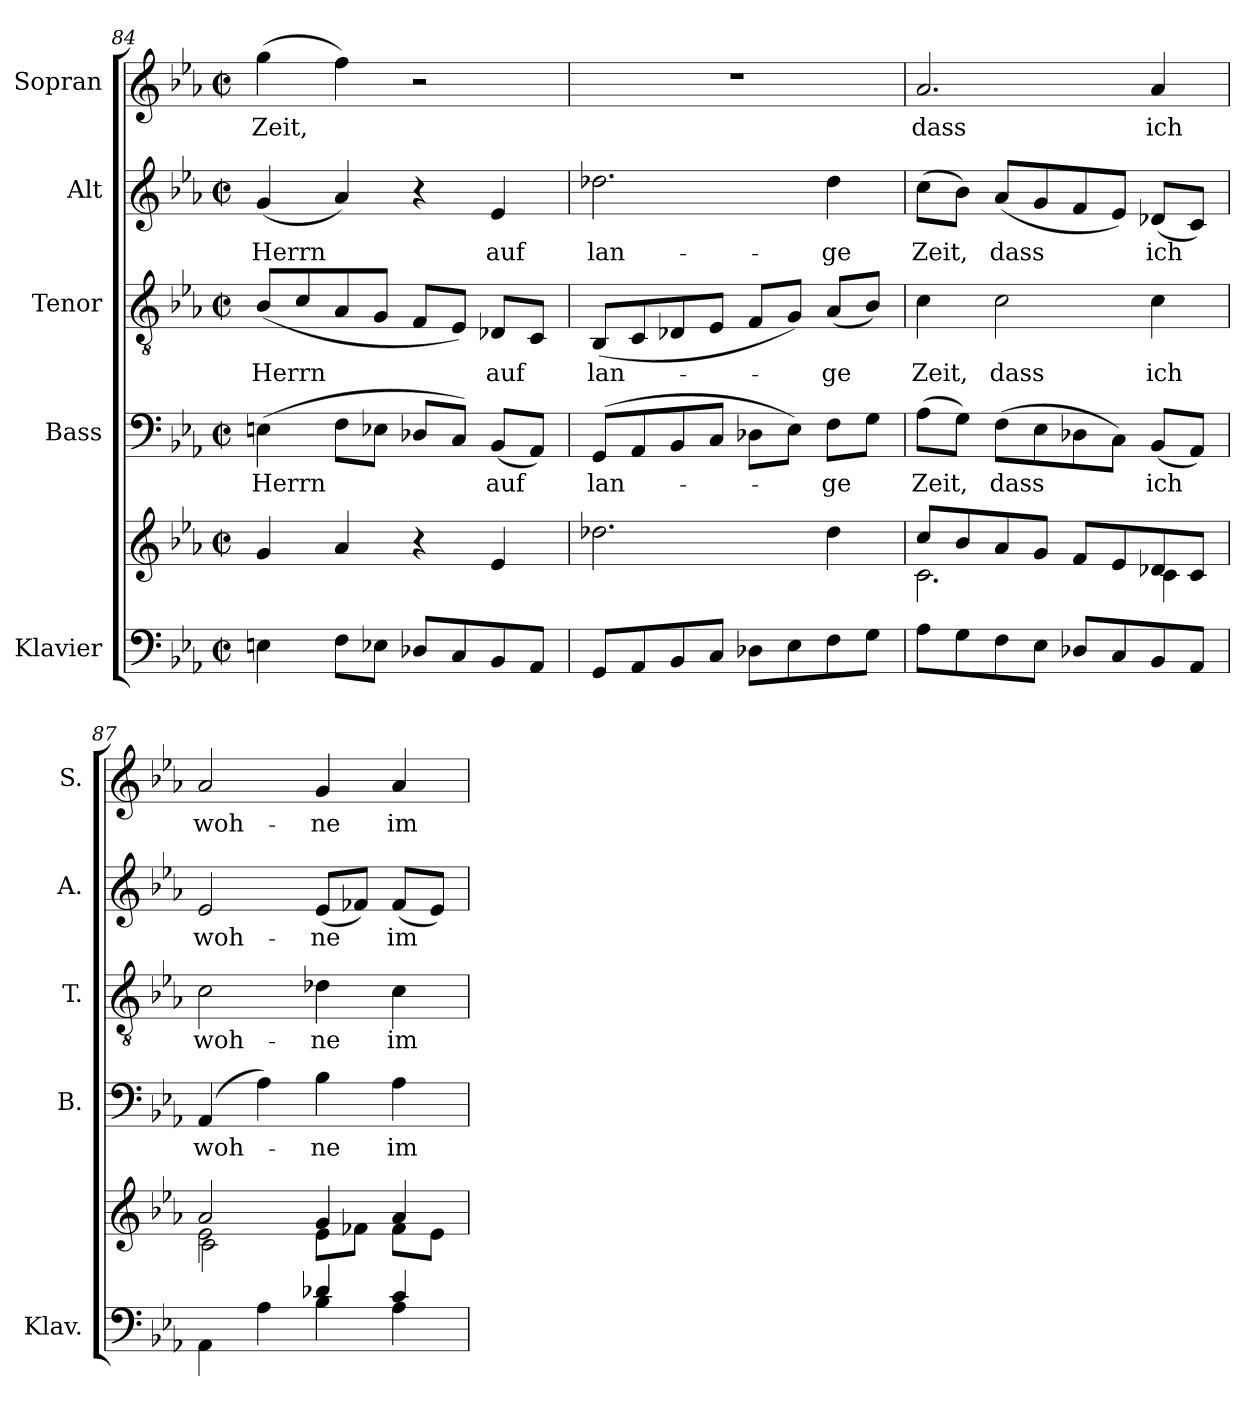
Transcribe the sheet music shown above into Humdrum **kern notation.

**kern	**kern	**kern	**text	**kern	**text	**kern	**text	**kern	**text
*part5	*part5	*part4	*part4	*part3	*part3	*part2	*part2	*part1	*part1
*staff6	*staff5	*staff4	*staff4	*staff3	*staff3	*staff2	*staff2	*staff1	*staff1
*I"Klavier	*	*I"Bass	*	*I"Tenor	*	*I"Alt	*	*I"Sopran	*
*I'Klav.	*	*I'B.	*	*I'T.	*	*I'A.	*	*I'S.	*
!!LO:PB:g=z
*clefF4	*clefG2	*clefF4	*	*clefGv2	*	*clefG2	*	*clefG2	*
*	*	*	*	*ITrd7c12	*	*	*	*	*
*k[b-e-a-]	*k[b-e-a-]	*k[b-e-a-]	*	*k[b-e-a-]	*	*k[b-e-a-]	*	*k[b-e-a-]	*
*E-:	*E-:	*E-:	*	*E-:	*	*E-:	*	*E-:	*
*M2/2	*M2/2	*M2/2	*	*M2/2	*	*M2/2	*	*M2/2	*
*met(c|)	*met(c|)	*met(c|)	*	*met(c|)	*	*met(c|)	*	*met(c|)	*
=84	=84	=84	=84	=84	=84	=84	=84	=84	=84
!	!	!	!LO:LY:b:color=#000000	!	!	!	!	!	!
!	!	!	!	!	!LO:LY:b:color=#000000	!	!	!	!
!	!	!	!	!	!	!	!LO:LY:b:color=#000000	!	!
!	!	!	!	!	!	!	!	!	!LO:LY:b:color=#000000
4Eni\	4gi/	(4Eni\	Herrn	(8BB-i/L	Herrn	(4gi/	Herrn	(4ggi\	Zeit,
.	.	.	.	8Ci/	.	.	.	.	.
8Fi\L	4a-i/	8Fi\L	.	8AA-i/	.	4a-i/)	.	4ffi\)	.
8E-Xi\J	.	8E-Xi\J	.	8GGi/J	.	.	.	.	.
8D-Xi/L	4r	8D-Xi/L	.	8FFi/L	.	4r	.	2r	.
8Ci/	.	8Ci/J)	.	8EE-i/J)	.	.	.	.	.
!	!	!	!LO:LY:b:color=#000000	!	!	!	!	!	!
!	!	!	!	!	!LO:LY:b:color=#000000	!	!	!	!
!	!	!	!	!	!	!	!LO:LY:b:color=#000000	!	!
8BB-i/	4e-i/	(8BB-i/L	auf	8DD-Xi/L	auf	4e-i/	auf	.	.
8AA-i/J	.	8AA-i/J)	.	8CCi/J	.	.	.	.	.
=85	=85	=85	=85	=85	=85	=85	=85	=85	=85
!	!	!	!LO:LY:b:color=#000000	!	!	!	!	!	!
!	!	!	!	!	!LO:LY:b:color=#000000	!	!	!	!
!	!	!	!	!	!	!	!LO:LY:b:color=#000000	!	!
8GGi/L	2.dd-Xi\	(8GGi/L	lan-	(8BBB-i/L	lan-	2.dd-Xi\	lan-	1r	.
8AA-i/	.	8AA-i/	.	8CCi/	.	.	.	.	.
8BB-i/	.	8BB-i/	.	8DD-Xi/	.	.	.	.	.
8Ci/J	.	8Ci/J	.	8EE-i/J	.	.	.	.	.
8D-Xi\L	.	8D-Xi\L	.	8FFi/L	.	.	.	.	.
8E-i\	.	8E-i\J)	.	8GGi/J)	.	.	.	.	.
!	!	!	!LO:LY:b:color=#000000	!	!	!	!	!	!
!	!	!	!	!	!LO:LY:b:color=#000000	!	!	!	!
!	!	!	!	!	!	!	!LO:LY:b:color=#000000	!	!
8Fi\	4dd-i\	8Fi\L	-ge	(8AA-i/L	-ge	4dd-i\	-ge	.	.
8Gi\J	.	8Gi\J	.	8BB-i/J)	.	.	.	.	.
=86	=86	=86	=86	=86	=86	=86	=86	=86	=86
*	*^	*	*	*	*	*	*	*	*
!	!	!	!	!LO:LY:b:color=#000000	!	!	!	!	!	!
!	!	!	!	!	!	!LO:LY:b:color=#000000	!	!	!	!
!	!	!	!	!	!	!	!	!LO:LY:b:color=#000000	!	!
!	!	!	!	!	!	!	!	!	!	!LO:LY:b:color=#000000
8A-i\L	8cci/L	2.ci\	(8A-i\L	Zeit,	4Ci\	Zeit,	(8cci\L	Zeit,	2.a-i/	dass
8Gi\	8b-i/	.	8Gi\J)	.	.	.	8b-i\J)	.	.	.
!	!	!	!	!LO:LY:b:color=#000000	!	!	!	!	!	!
!	!	!	!	!	!	!LO:LY:b:color=#000000	!	!	!	!
!	!	!	!	!	!	!	!	!LO:LY:b:color=#000000	!	!
8Fi\	8a-i/	.	(8Fi\L	dass	2Ci\	dass	(8a-i/L	dass	.	.
8E-i\J	8gi/J	.	8E-i\	.	.	.	8gi/	.	.	.
8D-Xi/L	8fi/L	.	8D-Xi\	.	.	.	8fi/	.	.	.
8Ci/	8e-i/	.	8Ci\J)	.	.	.	8e-i/J)	.	.	.
!	!	!	!	!LO:LY:b:color=#000000	!	!	!	!	!	!
!	!	!	!	!	!	!LO:LY:b:color=#000000	!	!	!	!
!	!	!	!	!	!	!	!	!LO:LY:b:color=#000000	!	!
!	!	!	!	!	!	!	!	!	!	!LO:LY:b:color=#000000
8BB-i/	8d-Xi/	4ci\	(8BB-i/L	ich	4Ci\	ich	(8d-Xi/L	ich	4a-i/	ich
8AA-i/J	8ci/J	.	8AA-i/J)	.	.	.	8ci/J)	.	.	.
=87	=87	=87	=87	=87	=87	=87	=87	=87	=87	=87
*^	*	*^	*	*	*	*	*	*	*	*
!	!	!	!	!	!	!LO:LY:b:color=#000000	!	!	!	!	!	!
!	!	!	!	!	!	!	!	!LO:LY:b:color=#000000	!	!	!	!
!	!	!	!	!	!	!	!	!	!	!LO:LY:b:color=#000000	!	!
!	!	!	!	!	!	!	!	!	!	!	!	!LO:LY:b:color=#000000
2ryy	4AA-i\	2a-i/	2e-i\	2ci\	(4AA-i/	woh-	2Ci\	woh-	2e-i/	woh-	2a-i/	woh-
.	4A-i\	.	.	.	4A-i\)	.	.	.	.	.	.	.
!	!	!	!	!	!	!LO:LY:b:color=#000000	!	!	!	!	!	!
!	!	!	!	!	!	!	!	!LO:LY:b:color=#000000	!	!	!	!
!	!	!	!	!	!	!	!	!	!	!LO:LY:b:color=#000000	!	!
!	!	!	!	!	!	!	!	!	!	!	!	!LO:LY:b:color=#000000
4d-Xi/	4B-i\	4gi/	8e-i\L	2ryy	4B-i\	-ne	4D-Xi\	-ne	(8e-i/L	-ne	4gi/	-ne
.	.	.	8f-Xi\J	.	.	.	.	.	8f-Xi/J)	.	.	.
!	!	!	!	!	!	!LO:LY:b:color=#000000	!	!	!	!	!	!
!	!	!	!	!	!	!	!	!LO:LY:b:color=#000000	!	!	!	!
!	!	!	!	!	!	!	!	!	!	!LO:LY:b:color=#000000	!	!
!	!	!	!	!	!	!	!	!	!	!	!	!LO:LY:b:color=#000000
4ci/	4A-i\	4a-i/	8f-i\L	.	4A-i\	im	4Ci\	im	(8f-i/L	im	4a-i/	im
.	.	.	8e-i\J	.	.	.	.	.	8e-i/J)	.	.	.
*v	*v	*	*	*	*	*	*	*	*	*	*	*
*	*v	*v	*v	*	*	*	*	*	*	*	*
=	=	=	=	=	=	=	=	=	=
*-	*-	*-	*-	*-	*-	*-	*-	*-	*-
